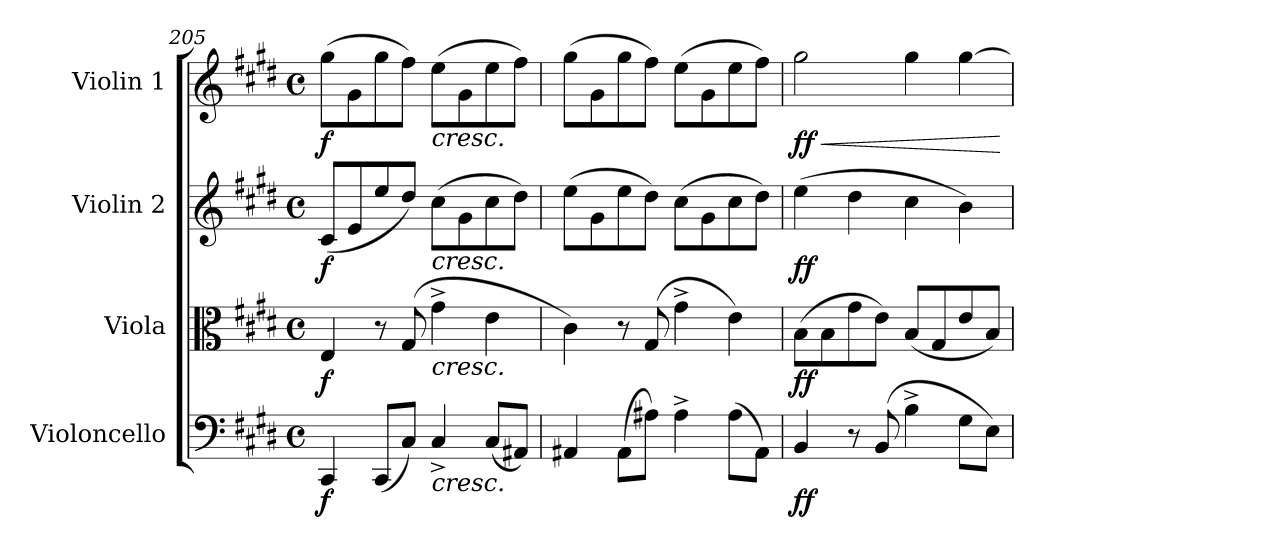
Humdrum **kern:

**kern	**dynam	**kern	**dynam	**kern	**dynam	**kern	**dynam
*part4	*part4	*part3	*part3	*part2	*part2	*part1	*part1
*staff4	*staff4	*staff3	*staff3	*staff2	*staff2	*staff1	*staff1
*I"Violoncello	*	*I"Viola	*	*I"Violin 2	*	*I"Violin 1	*
*I'Vc	*	*I'Vla	*	*I'Vln	*	*I'Vln	*
*clefF4	*	*clefC3	*	*clefG2	*	*clefG2	*
*k[f#c#g#d#]	*	*k[f#c#g#d#]	*	*k[f#c#g#d#]	*	*k[f#c#g#d#]	*
*M4/4	*	*M4/4	*	*M4/4	*	*M4/4	*
*met(c)	*	*met(c)	*	*met(c)	*	*met(c)	*
=205	=205	=205	=205	=205	=205	=205	=205
!	!LO:DY:b	!	!LO:DY:b	!	!LO:DY:b	!	!LO:DY:b
4CC#/	f	4E/	f	(8c#/L	f	(8gg#\L	f
.	.	.	.	8e/	.	8g#\	.
(8CC#/L	.	8r	.	8ee/	.	8gg#\	.
8C#/J)	.	(8G#/	.	8dd#/J)	.	8ff#\J)	.
!	!	!	!	!	!	!LO:TX:b:i:t=cresc.	!
!	!	!	!	!LO:TX:b:i:t=cresc.	!	!	!
!	!	!LO:TX:b:i:t=cresc.	!	!	!	!	!
!LO:TX:b:i:t=cresc.	!	!	!	!	!	!	!
4C#^/	.	4g#^\	.	(8cc#\L	.	(8ee\L	.
.	.	.	.	8g#\	.	8g#\	.
(8C#/L	.	4e\	.	8cc#\	.	8ee\	.
8AA#X/J)	.	.	.	8dd#\J)	.	8ff#\J)	.
=206	=206	=206	=206	=206	=206	=206	=206
4AA#X/	.	4c#\)	.	(8ee\L	.	(8gg#\L	.
.	.	.	.	8g#\	.	8g#\	.
(8AA#\L	.	8r	.	8ee\	.	8gg#\	.
8A#X\J)	.	(8G#/	.	8dd#\J)	.	8ff#\J)	.
4A#^\	.	4g#^\	.	(8cc#\L	.	(8ee\L	.
.	.	.	.	8g#\	.	8g#\	.
(8A#\L	.	4e\)	.	8cc#\	.	8ee\	.
8AA#\J)	.	.	.	8dd#\J)	.	8ff#\J)	.
!!LO:LB:g=z
=207	=207	=207	=207	=207	=207	=207	=207
!	!LO:DY:b	!	!LO:DY:b	!	!LO:DY:b	!	!LO:HP:b
!	!	!	!	!	!	!	!LO:DY:n=1:b
4BB/	ff	(8B\L	ff	(4ee\	ff	2gg#\	< ff
.	.	8B\	.	.	.	.	.
8r	.	8g#\	.	4dd#\	.	.	.
(8BB/	.	8e\J)	.	.	.	.	.
4B^\	.	(8B/L	.	4cc#\	.	4gg#\	.
.	.	8G#/	.	.	.	.	.
8G#\L	.	8e/	.	4b\)	.	[4gg#\	.
8E\J)	.	8B/J)	.	.	.	.	.
.	.	.	.	.	.	.	[
=	=	=	=	=	=	=	=
*-	*-	*-	*-	*-	*-	*-	*-
